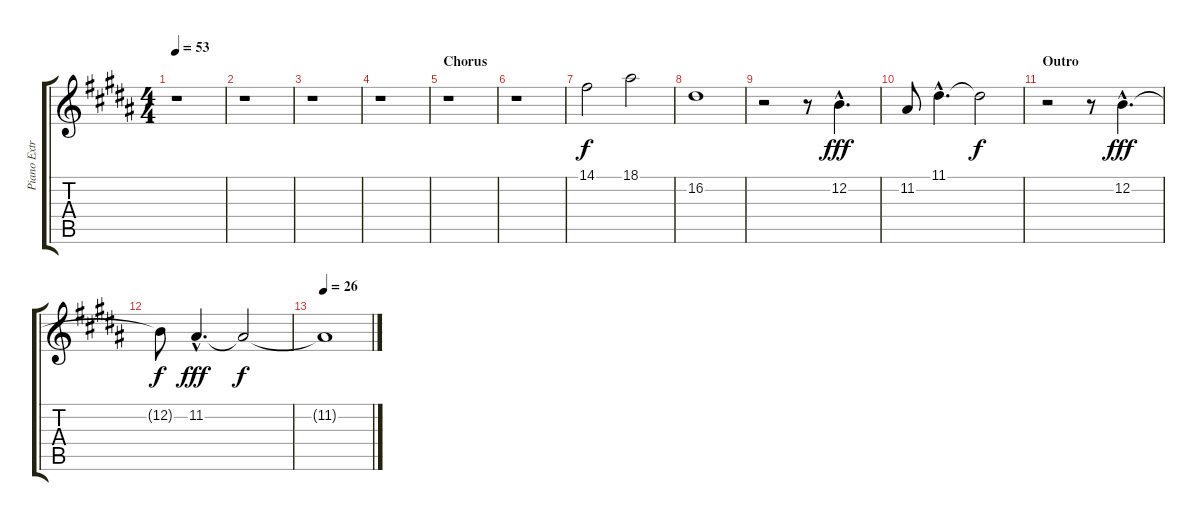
\track ("Piano Extra" "Piano Extr") {instrument acousticgrandpiano}
\staff {score tabs}
\tuning (E4 B3 G3 D3 A2 E2) {hide}
\ts (4 4)
\tempo 53
\clef g2
\ks b
r.1{dy f} |
r.1 |
r.1 |
r.1 |
\section ("" "Chorus")
r.1 |
r.1 |
14.1.2 18.1.2 |
16.2.1 |
r.2 r.8 12.2{hac}.4{d dy fff} |
11.2.8 11.1{hac}.4{d} 11.1{t}.2{dy f} |
\section ("" "Outro")
r.2 r.8 12.2{hac}.4{d dy fff} |
12.2{t}.8{dy f} 11.2{hac}.4{d dy fff} 11.2{t}.2{dy f} |
\tempo 26
11.2{t}.1
